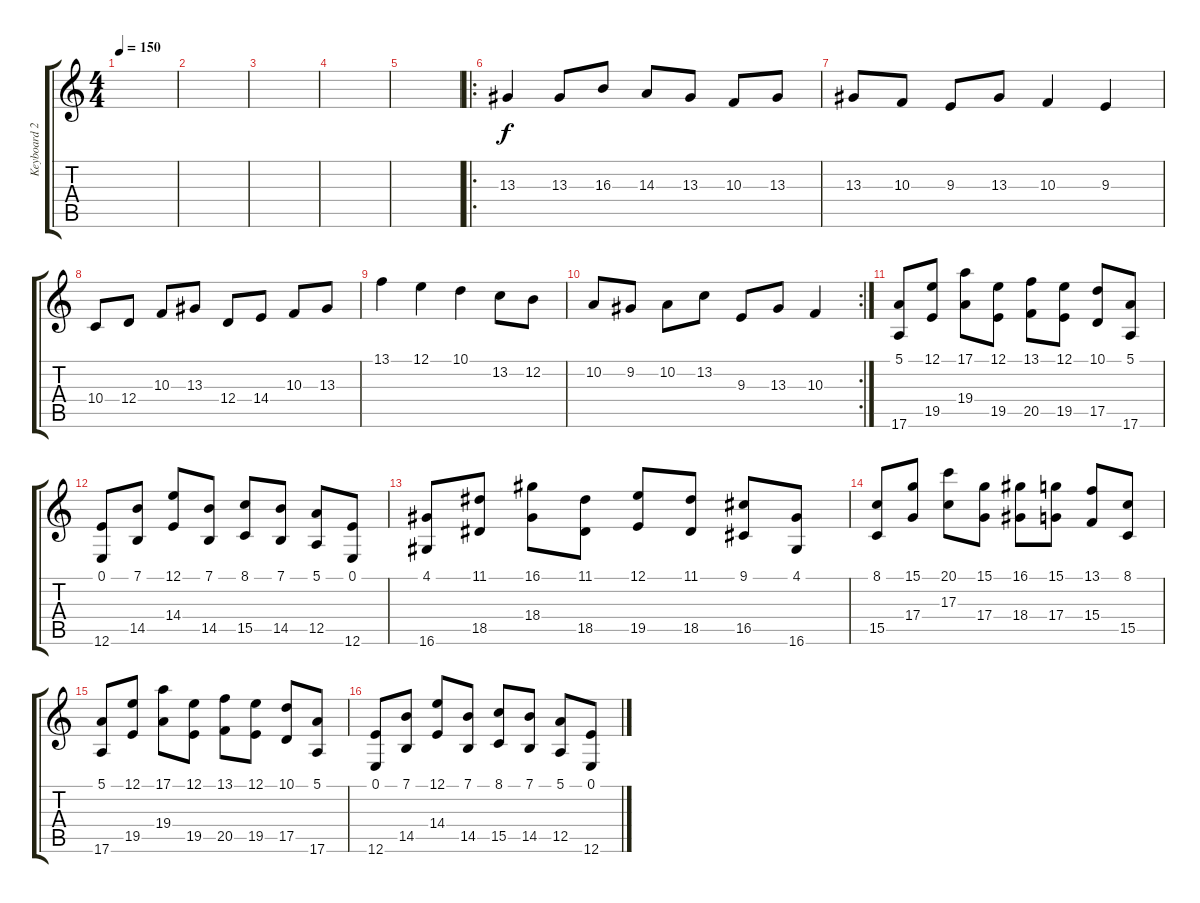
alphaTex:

\track ("Keyboard 2" "Keyboard 2") {instrument stringensemble1}
\staff {score tabs}
\tuning (E4 B3 G3 D3 A2 E2) {hide}
\ts (4 4)
\tempo 150
\clef g2
\ks aminor
|
|
|
|
|
\ro
13.3.4 13.3.8 16.3.8 14.3.8 13.3.8 10.3.8 13.3.8 |
13.3.8 10.3.8 9.3.8 13.3.8 10.3.4 9.3.4 |
10.4.8 12.4.8 10.3.8 13.3.8 12.4.8 14.4.8 10.3.8 13.3.8 |
13.1.4 12.1.4 10.1.4 13.2.8 12.2.8 |
\rc 2
10.2.8 9.2.8 10.2.8 13.2.8 9.3.8 13.3.8 10.3.4 |
(5.1 17.6).8 (12.1 19.5).8 (17.1 19.4).8 (12.1 19.5).8 (13.1 20.5).8 (12.1 19.5).8 (10.1 17.5).8 (5.1 17.6).8 |
(0.1 12.6).8 (7.1 14.5).8 (12.1 14.4).8 (7.1 14.5).8 (8.1 15.5).8 (7.1 14.5).8 (5.1 12.5).8 (0.1 12.6).8 |
(4.1 16.6).8 (11.1 18.5).8 (16.1 18.4).8 (11.1 18.5).8 (12.1 19.5).8 (11.1 18.5).8 (9.1 16.5).8 (4.1 16.6).8 |
(8.1 15.5).8 (15.1 17.4).8 (20.1 17.3).8 (15.1 17.4).8 (16.1 18.4).8 (15.1 17.4).8 (13.1 15.4).8 (8.1 15.5).8 |
(5.1 17.6).8 (12.1 19.5).8 (17.1 19.4).8 (12.1 19.5).8 (13.1 20.5).8 (12.1 19.5).8 (10.1 17.5).8 (5.1 17.6).8 |
(0.1 12.6).8 (7.1 14.5).8 (12.1 14.4).8 (7.1 14.5).8 (8.1 15.5).8 (7.1 14.5).8 (5.1 12.5).8 (0.1 12.6).8
